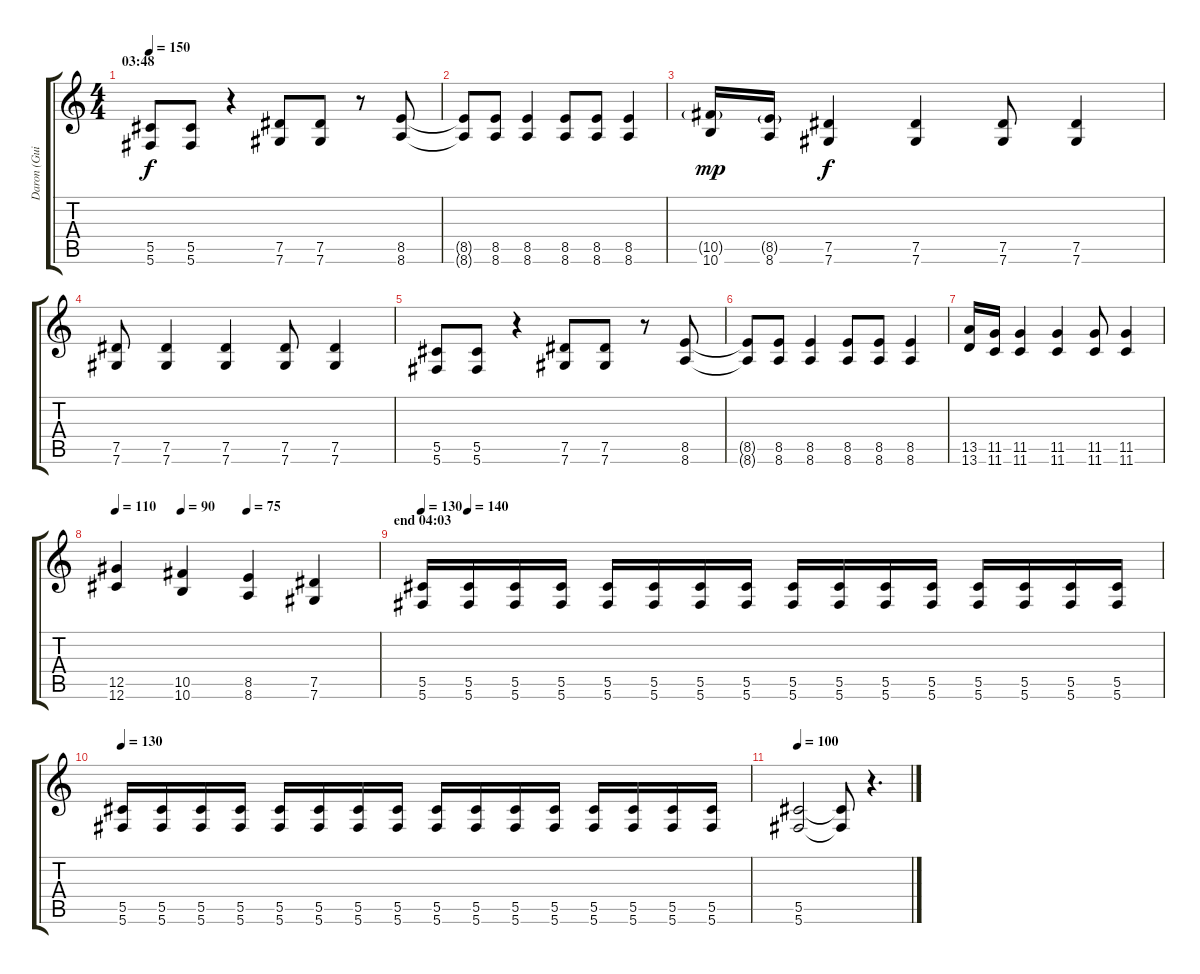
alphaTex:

\track ("Daron (Guitar 1)" "Daron (Gui") {instrument electricguitarmuted}
\staff {score tabs}
\tuning (Eb4 Bb3 Gb3 Db3 Ab2 Db2) {hide}
\ts (4 4)
\section ("" "03:48")
\tempo 150
\clef g2
\ks c
(5.5 5.6).8{dy f volume 12 balance 0 instrument distortionguitar} (5.5 5.6).8 r.4 (7.5 7.6).8 (7.5 7.6).8 r.8 (8.5 8.6).8 |
(8.5{t} 8.6{t}).8 (8.5 8.6).8 (8.5 8.6).4 (8.5 8.6).8 (8.5 8.6).8 (8.5 8.6).4 |
(10.5{g} 10.6).16{dy mp} (8.5{g} 8.6).16 (7.5 7.6).4{dy f} (7.5 7.6).4 (7.5 7.6).8 (7.5 7.6).4 |
(7.5 7.6).8 (7.5 7.6).4 (7.5 7.6).4 (7.5 7.6).8 (7.5 7.6).4 |
(5.5 5.6).8 (5.5 5.6).8 r.4 (7.5 7.6).8 (7.5 7.6).8 r.8 (8.5 8.6).8 |
(8.5{t} 8.6{t}).8 (8.5 8.6).8 (8.5 8.6).4 (8.5 8.6).8 (8.5 8.6).8 (8.5 8.6).4 |
(13.5 13.6).16 (11.5 11.6).16 (11.5 11.6).4 (11.5 11.6).4 (11.5 11.6).8 (11.5 11.6).4 |
\tempo 110
\tempo (90 0.25)
\tempo (75 0.5)
(12.5 12.6).4 (10.5 10.6).4 (8.5 8.6).4 (7.5 7.6).4 |
\section ("" "end 04:03")
\tempo 130
\tempo (140 0.0625)
(5.5 5.6).16 (5.5 5.6).16 (5.5 5.6).16 (5.5 5.6).16 (5.5 5.6).16 (5.5 5.6).16 (5.5 5.6).16 (5.5 5.6).16 (5.5 5.6).16 (5.5 5.6).16 (5.5 5.6).16 (5.5 5.6).16 (5.5 5.6).16 (5.5 5.6).16 (5.5 5.6).16 (5.5 5.6).16 |
\tempo 130
(5.5 5.6).16 (5.5 5.6).16 (5.5 5.6).16 (5.5 5.6).16 (5.5 5.6).16 (5.5 5.6).16 (5.5 5.6).16 (5.5 5.6).16 (5.5 5.6).16 (5.5 5.6).16 (5.5 5.6).16 (5.5 5.6).16 (5.5 5.6).16 (5.5 5.6).16 (5.5 5.6).16 (5.5 5.6).16 |
\tempo 100
(5.5 5.6).2 (5.5{t} 5.6{t}).8 r.4{d}
